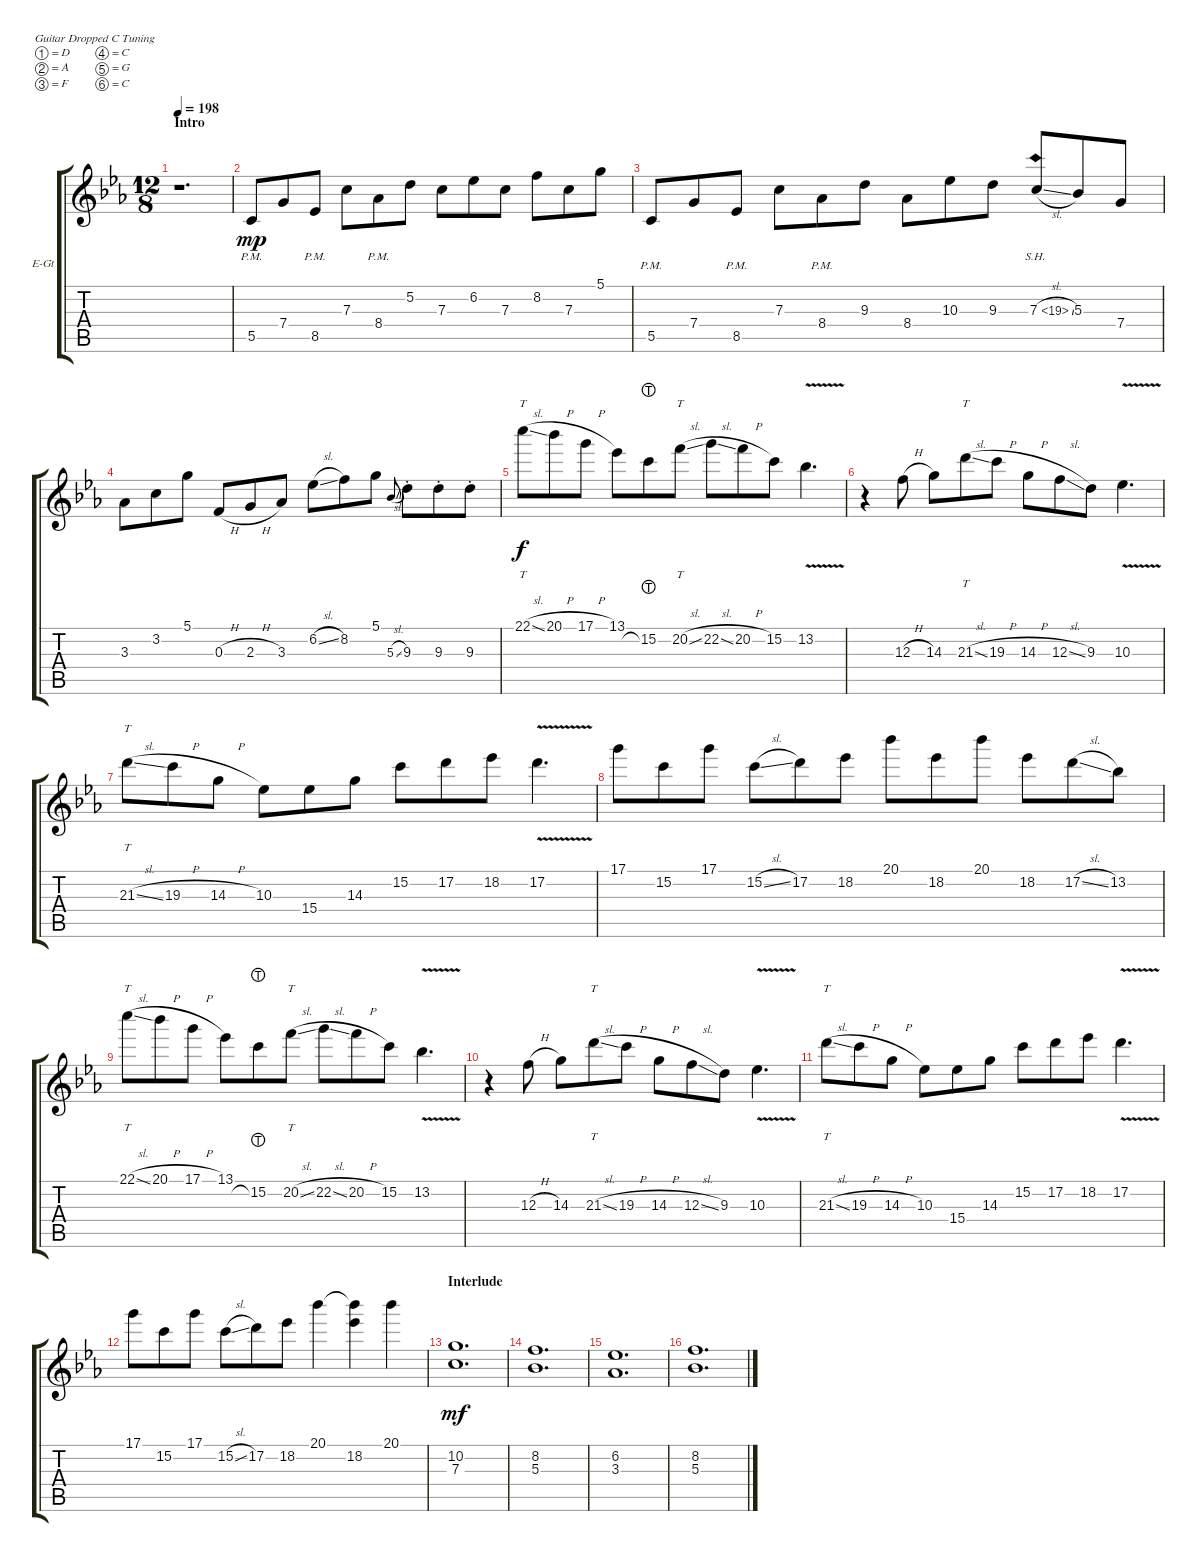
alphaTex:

\bracketExtendMode groupsimilarinstruments
\firstSystemTrackNameOrientation horizontal
\otherSystemsTrackNameOrientation horizontal
\track ("Electric Guitar" "E-Gt") {instrument distortionguitar}
\staff {score tabs}
\tuning (D4 A3 F3 C3 G2 C2)
\ts (12 8)
\section ("" "Intro")
\tempo 198
\clef g2
\ks cminor
r.1{d dy mp instrument distortionguitar} |
5.5{pm}.8 7.4.8 8.5{pm}.8 7.3.8 8.4{pm}.8 5.2.8 7.3.8 6.2.8 7.3.8 8.2.8 7.3.8 5.1.8 |
5.5{pm}.8 7.4.8 8.5{pm}.8 7.3.8 8.4{pm}.8 9.3.8 8.4.8 10.3.8 9.3.8 7.3{sh 12 sl}.8 5.3.8 7.4.8 |
3.3.8 3.2.8 5.1.8 0.3{h}.8 2.3{h}.8 3.3.8 6.2{sl}.8 8.2.8 5.1.8 5.3{sl}.8{gr onbeat} 9.3{st}.8 9.3{st}.8 9.3{st}.8 |
\scale
0.532567 22.1{sl}.8{tt dy f} 20.1{h}.8 17.1{h}.8 13.1.8 15.2{lht}.8 20.2{sl}.8{tt} 22.2{sl}.8 20.2{h}.8 15.2.8 13.2{v}.4{d} |
\scale
0.233716 r.4 12.3{h}.8 14.3.8 21.3{sl}.8{tt} 19.3{h}.8 14.3{h}.8 12.3{sl}.8 9.3.8 10.3{v}.4{d} |
\scale
0.233716 21.3{sl}.8{tt} 19.3{h}.8 14.3{h}.8 10.3.8 15.4.8 14.3.8 15.2.8 17.2.8 18.2.8 17.2{v}.4{d} |
\scale
0.333333 17.1.8 15.2.8 17.1.8 15.2{sl}.8 17.2.8 18.2.8 20.1.8 18.2.8 20.1.8 18.2.8 17.2{sl}.8 13.2.8 |
\scale
0.333333 22.1{sl}.8{tt} 20.1{h}.8 17.1{h}.8 13.1.8 15.2{lht}.8 20.2{sl}.8{tt} 22.2{sl}.8 20.2{h}.8 15.2.8 13.2{v}.4{d} |
\scale
0.333333 r.4 12.3{h}.8 14.3.8 21.3{sl}.8{tt} 19.3{h}.8 14.3{h}.8 12.3{sl}.8 9.3.8 10.3{v}.4{d} |
21.3{sl}.8{tt} 19.3{h}.8 14.3{h}.8 10.3.8 15.4.8 14.3.8 15.2.8 17.2.8 18.2.8 17.2{v}.4{d} |
17.1.8 15.2.8 17.1.8 15.2{sl}.8 17.2.8 18.2.8 20.1.4 (18.2 20.1{t}).4 20.1.4 |
\section ("" "Interlude")
(10.2 7.3).1{d dy mf} |
(5.3 8.2).1{d} |
(6.2 3.3).1{d} |
(5.3 8.2).1{d}
